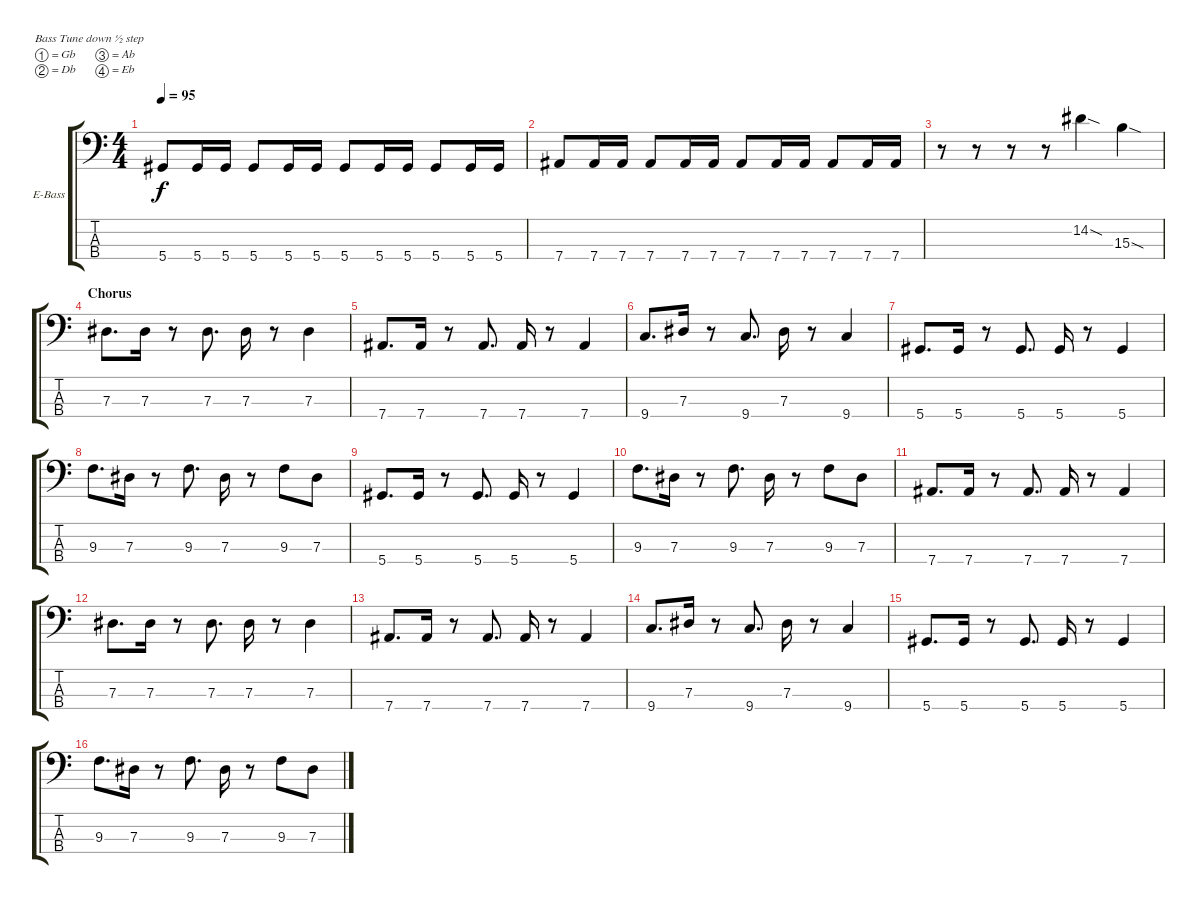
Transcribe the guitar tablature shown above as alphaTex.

\defaultSystemsLayout 4
\bracketExtendMode groupsimilarinstruments
\firstSystemTrackNameOrientation horizontal
\otherSystemsTrackNameOrientation horizontal
\track ("Bass [Ryota]" "E-Bass") {instrument electricbassfinger}
\staff {score tabs}
\tuning (Gb2 Db2 Ab1 Eb1)
\ts (4 4)
\tempo 95
\clef f4
\ks c
5.4.8{dy f} 5.4.16 5.4.16 5.4.8 5.4.16 5.4.16 5.4.8 5.4.16 5.4.16 5.4.8 5.4.16 5.4.16 |
7.4.8 7.4.16 7.4.16 7.4.8 7.4.16 7.4.16 7.4.8 7.4.16 7.4.16 7.4.8 7.4.16 7.4.16 |
r.8 r.8 r.8 r.8 14.2{sod}.4 15.3{sod}.4 |
\section ("" "Chorus")
7.3.8{d} 7.3.16 r.8 7.3.8{d} 7.3.16 r.8 7.3.4 |
7.4.8{d} 7.4.16 r.8 7.4.8{d} 7.4.16 r.8 7.4.4 |
9.4.8{d} 7.3.16 r.8 9.4.8{d} 7.3.16 r.8 9.4.4 |
5.4.8{d} 5.4.16 r.8 5.4.8{d} 5.4.16 r.8 5.4.4 |
9.3.8{d} 7.3.16 r.8 9.3.8{d} 7.3.16 r.8 9.3.8 7.3.8 |
5.4.8{d} 5.4.16 r.8 5.4.8{d} 5.4.16 r.8 5.4.4 |
9.3.8{d} 7.3.16 r.8 9.3.8{d} 7.3.16 r.8 9.3.8 7.3.8 |
7.4.8{d} 7.4.16 r.8 7.4.8{d} 7.4.16 r.8 7.4.4 |
7.3.8{d} 7.3.16 r.8 7.3.8{d} 7.3.16 r.8 7.3.4 |
7.4.8{d} 7.4.16 r.8 7.4.8{d} 7.4.16 r.8 7.4.4 |
9.4.8{d} 7.3.16 r.8 9.4.8{d} 7.3.16 r.8 9.4.4 |
5.4.8{d} 5.4.16 r.8 5.4.8{d} 5.4.16 r.8 5.4.4 |
9.3.8{d} 7.3.16 r.8 9.3.8{d} 7.3.16 r.8 9.3.8 7.3.8
